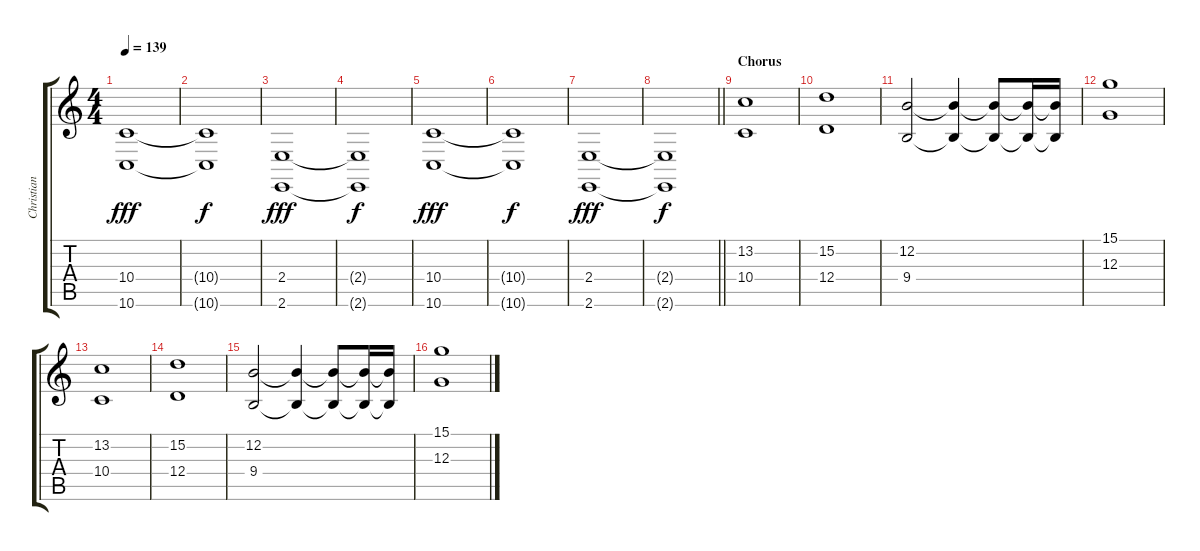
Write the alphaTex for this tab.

\track ("Christian McAlhaney" "Christian ") {instrument synthstrings1}
\staff {score tabs}
\tuning (E4 B3 G3 D3 A2 D2) {hide}
\ts (4 4)
\tempo 139
\clef g2
\ks c
(10.4 10.6).1{dy fff instrument brightacousticpiano} |
(10.4{t} 10.6{t}).1{dy f} |
(2.4 2.6).1{dy fff} |
(2.4{t} 2.6{t}).1{dy f} |
(10.4 10.6).1{dy fff} |
(10.4{t} 10.6{t}).1{dy f} |
(2.4 2.6).1{dy fff} |
\barLineRight lightlight
(2.4{t} 2.6{t}).1{dy f} |
\section ("" "Chorus")
(13.2 10.4).1{volume 10 instrument synthstrings1} |
(15.2 12.4).1 |
(12.2 9.4).2 (12.2{t} 9.4{t}).4 (12.2{t} 9.4{t}).8 (12.2{t} 9.4{t}).16 (12.2{t} 9.4{t}).16 |
(15.1 12.3).1 |
(13.2 10.4).1 |
(15.2 12.4).1 |
(12.2 9.4).2 (12.2{t} 9.4{t}).4 (12.2{t} 9.4{t}).8 (12.2{t} 9.4{t}).16 (12.2{t} 9.4{t}).16 |
(15.1 12.3).1
